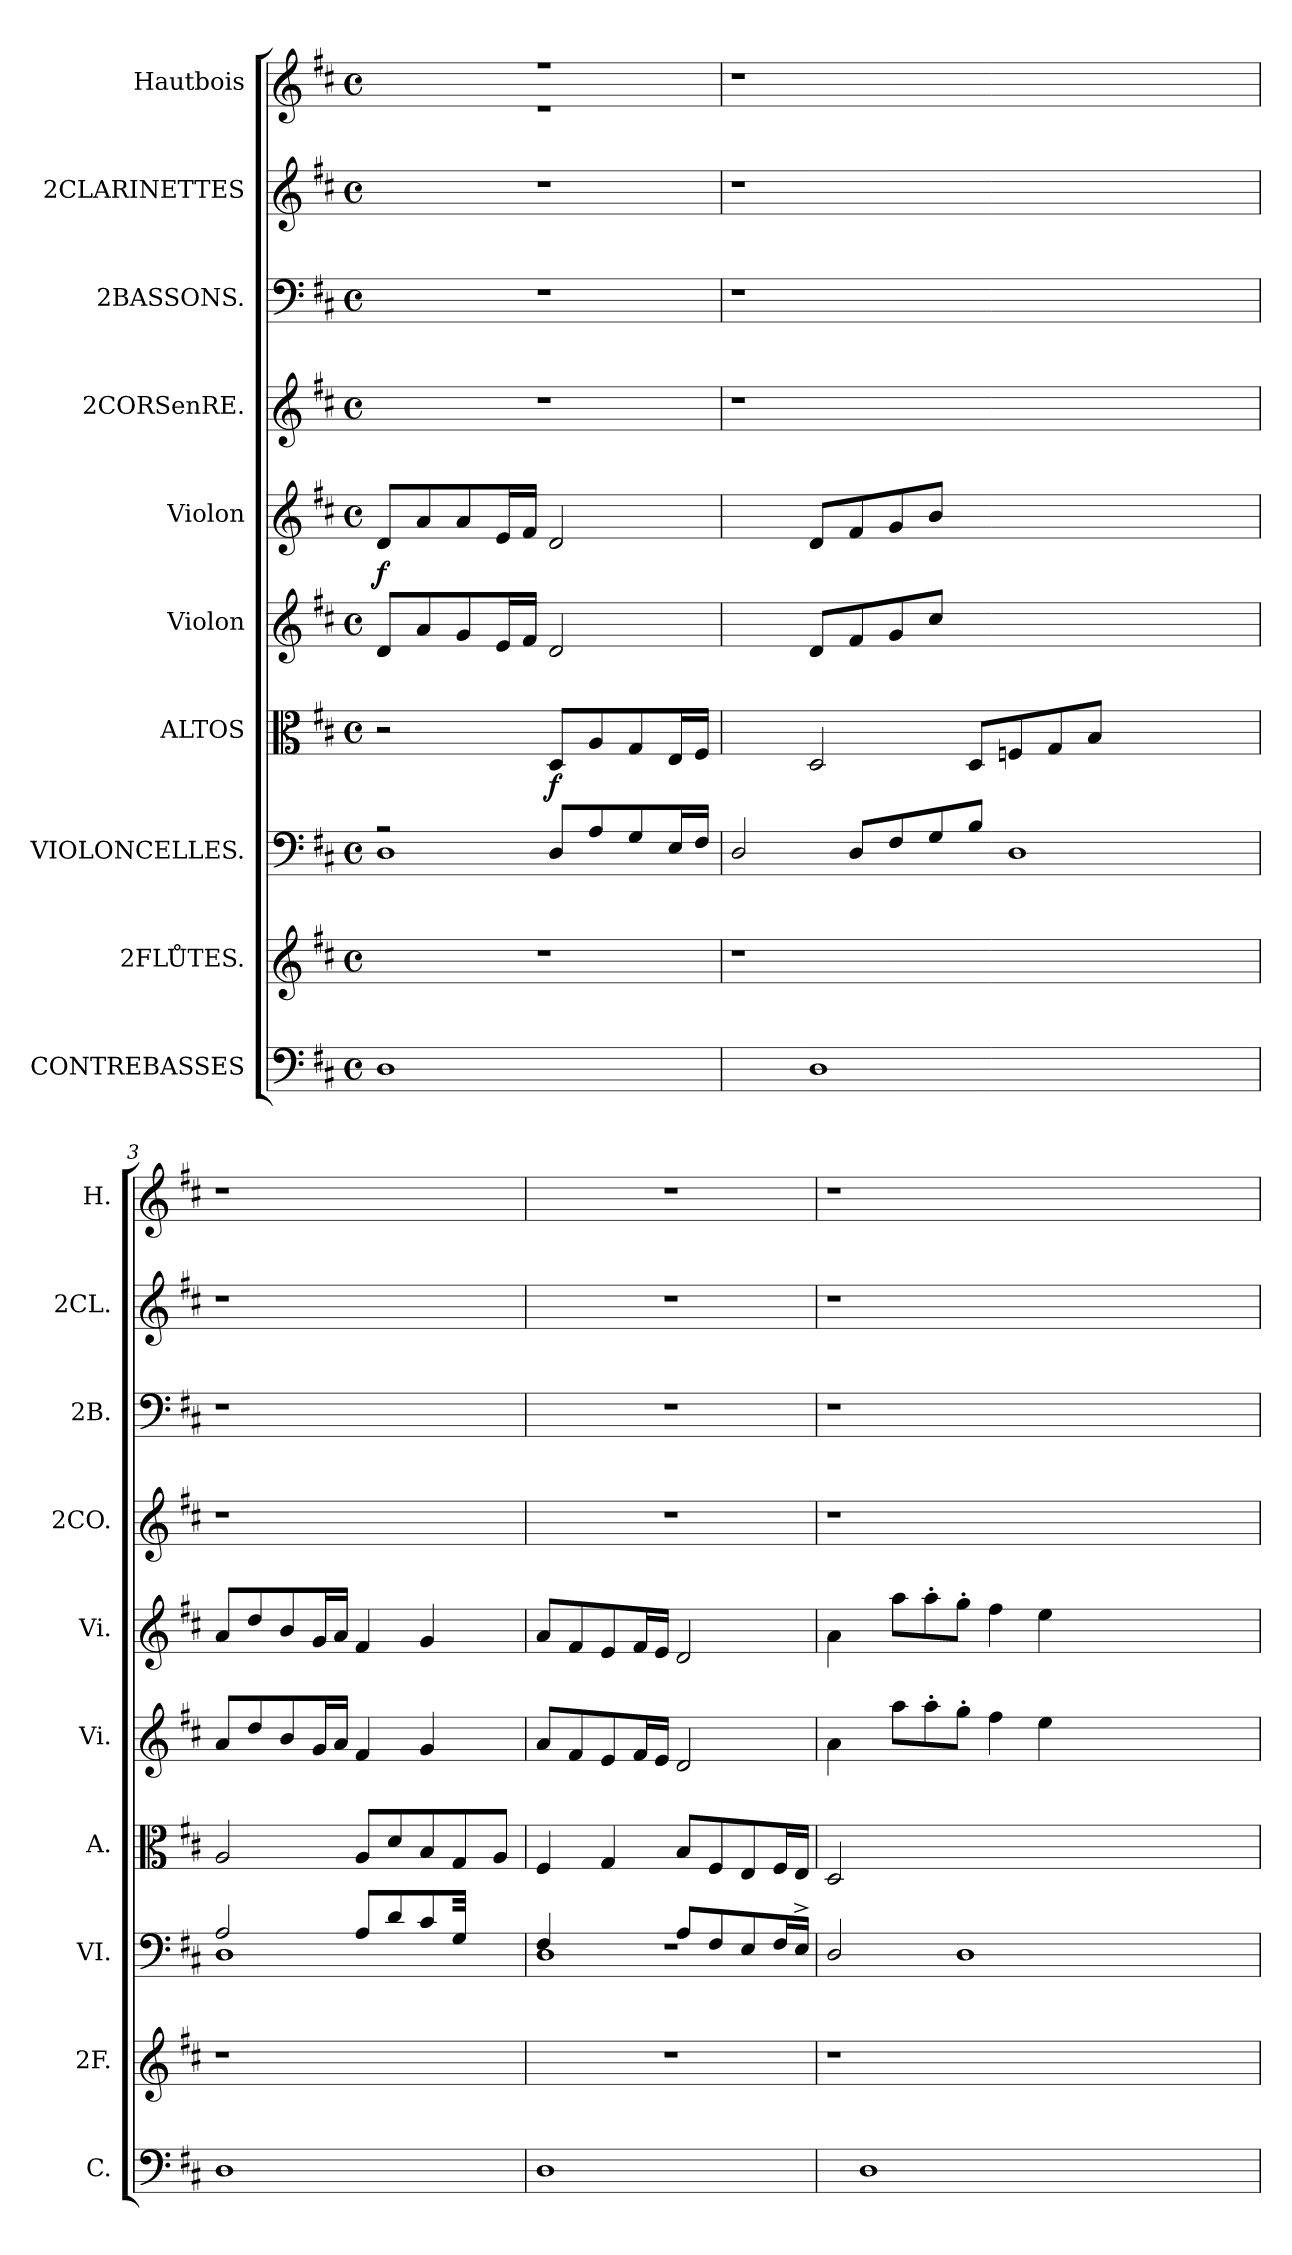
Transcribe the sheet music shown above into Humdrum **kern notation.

**kern	**kern	**kern	**dynam	**kern	**kern	**dynam	**kern	**kern	**kern	**kern	**kern
*part10	*part9	*part8	*part8	*part7	*part6	*part6	*part5	*part4	*part3	*part2	*part1
*staff10	*staff9	*staff8	*staff8	*staff7	*staff6	*staff6	*staff5	*staff4	*staff3	*staff2	*staff1
*I"CONTREBASSES	*I"2FLŮTES.	*I"VIOLONCELLES.	*	*I"ALTOS	*I"Violon	*	*I"Violon	*I"2CORSenRE.	*I"2BASSONS.	*I"2CLARINETTES	*I"Hautbois
*I'C.	*I'2F.	*I'VI.	*	*I'A.	*I'Vi.	*	*I'Vi.	*I'2CO.	*I'2B.	*I'2CL.	*I'H.
*clefF4	*clefG2	*clefF4	*	*clefC3	*clefG2	*	*clefG2	*clefG2	*clefF4	*clefG2	*clefG2
*k[f#c#]	*k[f#c#]	*k[f#c#]	*	*k[f#c#]	*k[f#c#]	*	*k[f#c#]	*k[f#c#]	*k[f#c#]	*k[f#c#]	*k[f#c#]
*M4/4	*M4/4	*M4/4	*	*M4/4	*M4/4	*	*M4/4	*M4/4	*M4/4	*M4/4	*M4/4
*met(c)	*met(c)	*met(c)	*	*met(c)	*met(c)	*	*met(c)	*met(c)	*met(c)	*met(c)	*met(c)
=1	=1	=1	=1	=1	=1	=1	=1	=1	=1	=1	=1
*	*	*^	*	*	*	*	*	*	*	*	*^
!	!	!	!	!	!	!	!LO:DY:a	!	!	!	!	!	!
1Di/	1r	2r	1Dj/	.	2r	8di/L	f	8di/L	1r	1r	1r	1r	1r
.	.	.	.	.	.	8ai/	.	8ai/	.	.	.	.	.
.	.	.	.	.	.	8gi/	.	8ai/	.	.	.	.	.
.	.	.	.	.	.	16ei/L	.	16ei/L	.	.	.	.	.
.	.	.	.	.	.	16f#i/JJ	.	16f#i/JJ	.	.	.	.	.
!	!	!	!	!LO:DY:a	!	!	!	!	!	!	!	!	!
.	.	8Di/L	.	f	8Di/L	2di/	.	2di/	.	.	.	.	.
.	.	8Ai/	.	.	8Ai/	.	.	.	.	.	.	.	.
.	.	8Gi/	.	.	8Gi/	.	.	.	.	.	.	.	.
.	.	16Ei/L	.	.	16Ei/L	.	.	.	.	.	.	.	.
.	.	16F#i/JJ	.	.	16F#i/JJ	.	.	.	.	.	.	.	.
*	*	*v	*v	*	*	*	*	*	*	*	*	*v	*v
=2	=2	=2	=2	=2	=2	=2	=2	=2	=2	=2	=2
4.ryy	1r	2Di/	.	4.ryy	4.ryy	.	4.ryy	1r	1r	1r	1r
1DZ/	.	.	.	2Di/	8di/L	.	8di/L	.	.	.	.
.	.	8Di/L	.	.	8f#i/	.	8f#i/	.	.	.	.
.	.	8F#i/	.	.	8gi/	.	8gi/	.	.	.	.
.	.	8Gi/	.	.	8cc#i/J	.	8bi/J	.	.	.	.
.	.	8Bi/J	.	8Di/L	8ryy	.	8ryy	.	.	.	.
.	1ryy	1DZ/	.	8FZ/	1ryy	.	1ryy	1ryy	1ryy	1ryy	1ryy
.	.	.	.	8GZ/	.	.	.	.	.	.	.
.	.	.	.	8BZ/J	.	.	.	.	.	.	.
2ryy	.	.	.	2ryy	.	.	.	.	.	.	.
8ryy	.	.	.	8ryy	.	.	.	.	.	.	.
=3	=3	=3	=3	=3	=3	=3	=3	=3	=3	=3	=3
*	*	*^	*	*	*	*	*	*	*	*	*
1Di/	1r	2Ai/	1Dj/	.	2Ai/	8ai/L	.	8ai/L	1r	1r	1r	1r
.	.	.	.	.	.	8ddi/	.	8ddi/	.	.	.	.
.	.	.	.	.	.	8bi/	.	8bi/	.	.	.	.
.	.	.	.	.	.	16gi/L	.	16gi/L	.	.	.	.
.	.	.	.	.	.	16ai/JJ	.	16ai/JJ	.	.	.	.
.	.	8Ai/L	.	.	8Ai/L	4f#i/	.	4f#i/	.	.	.	.
.	.	8di/	.	.	8di/	.	.	.	.	.	.	.
.	.	8c#i/	.	.	8Bi/	4gi/	.	4gi/	.	.	.	.
.	.	32Gi/Jkk	.	.	8Gi/	.	.	.	.	.	.	.
.	.	16.ryy	.	.	.	.	.	.	.	.	.	.
8ryy	8ryy	8ryy	8ryy	.	8AZ/J	8ryy	.	8ryy	8ryy	8ryy	8ryy	8ryy
=4	=4	=4	=4	=4	=4	=4	=4	=4	=4	=4	=4	=4
*	*	*	*^	*	*	*	*	*	*	*	*	*
1Di/	1r	8F#i/J	1r	1DV/	.	4F#i/	8ai/L	.	8ai/L	1r	1r	1r	1r
.	.	8ryy	.	.	.	.	8f#i/	.	8f#i/	.	.	.	.
.	.	8ryy	.	.	.	4Gi/	8ei/	.	8ei/	.	.	.	.
.	.	16ryy	.	.	.	.	16f#i/L	.	16f#i/L	.	.	.	.
.	.	16ryy	.	.	.	.	16ei/JJ	.	16ei/JJ	.	.	.	.
.	.	8Ai/L	.	.	.	8Bi/L	2di/	.	2di/	.	.	.	.
.	.	8F#i/	.	.	.	8F#i/	.	.	.	.	.	.	.
.	.	8Ei/	.	.	.	8Ei/	.	.	.	.	.	.	.
.	.	16F#i/L	.	.	.	16F#i/L	.	.	.	.	.	.	.
.	.	16E^<i/JJ	.	.	.	16Ei/JJ	.	.	.	.	.	.	.
*	*	*v	*v	*v	*	*	*	*	*	*	*	*	*
!!LO:LB:g=z
=5	=5	=5	=5	=5	=5	=5	=5	=5	=5	=5	=5
8ryy	1r	2Di/	.	2Di/	8ai\J	.	8ai\J	1r	1r	1r	1r
1DZ/	.	.	.	.	8ryy	.	8ryy	.	.	.	.
.	.	.	.	.	8aai\L	.	8aai\L	.	.	.	.
.	.	.	.	.	8aa'>'>i\	.	8aa'>i\	.	.	.	.
.	.	1DZ/	.	2ryy	8gg'>i\J	.	8gg'>i\J	.	.	.	.
.	.	.	.	.	4ff#i\	.	4ff#i\	.	.	.	.
.	.	.	.	.	4eeZ\	.	4eeZ\	.	.	.	.
.	1ryy	.	.	1ryy	.	.	.	1ryy	1ryy	1ryy	1ryy
2..ryy	.	.	.	.	8ryy	.	8ryy	.	.	.	.
.	.	.	.	.	2.ryy	.	2.ryy	.	.	.	.
.	.	2ryy	.	.	.	.	.	.	.	.	.
=	=	=	=	=	=	=	=	=	=	=	=
*-	*-	*-	*-	*-	*-	*-	*-	*-	*-	*-	*-
